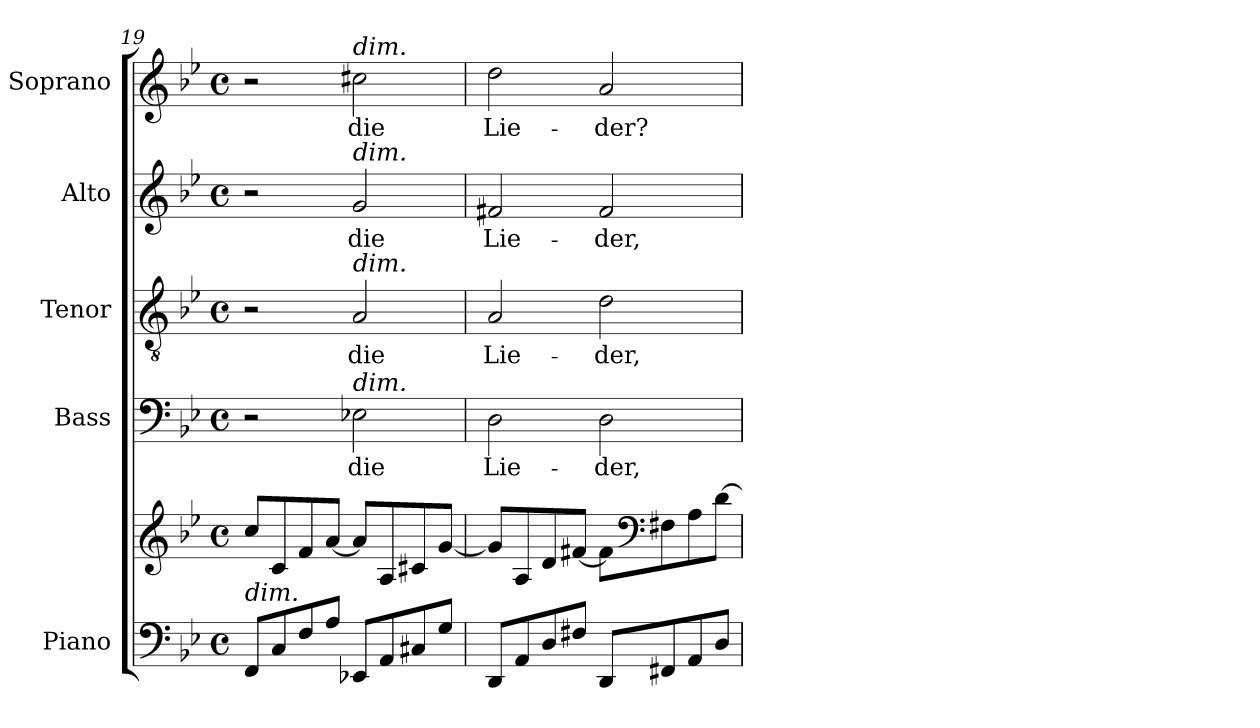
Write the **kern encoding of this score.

**kern	**kern	**kern	**text	**kern	**text	**kern	**text	**kern	**text
*part5	*part5	*part4	*part4	*part3	*part3	*part2	*part2	*part1	*part1
*staff6	*staff5	*staff4	*staff4	*staff3	*staff3	*staff2	*staff2	*staff1	*staff1
*I"Piano	*	*I"Bass	*	*I"Tenor	*	*I"Alto	*	*I"Soprano	*
*I'Pno	*	*	*	*	*	*	*	*I'Pno	*
!!LO:LB:g=z
*clefF4	*clefG2	*clefF4	*	*clefGv2	*	*clefG2	*	*clefG2	*
*k[b-e-]	*k[b-e-]	*k[b-e-]	*	*k[b-e-]	*	*k[b-e-]	*	*k[b-e-]	*
*B-:	*B-:	*B-:	*	*B-:	*	*B-:	*	*B-:	*
*M4/4	*M4/4	*M4/4	*	*M4/4	*	*M4/4	*	*M4/4	*
*met(c)	*met(c)	*met(c)	*	*met(c)	*	*met(c)	*	*met(c)	*
=19	=19	=19	=19	=19	=19	=19	=19	=19	=19
!LO:TX:a:i:t=dim.	!	!	!	!	!	!	!	!	!
8FF/L	8cc/L	2r	.	2r	.	2r	.	2r	.
8C/	8c/	.	.	.	.	.	.	.	.
8F/	8f/	.	.	.	.	.	.	.	.
8A/J	[8a/J	.	.	.	.	.	.	.	.
!	!	!	!	!	!	!	!	!LO:TX:a:i:t=dim.	!
!	!	!	!	!	!	!LO:TX:a:i:t=dim.	!	!	!
!	!	!	!	!LO:TX:a:i:t=dim.	!	!	!	!	!
!	!	!LO:TX:a:i:t=dim.	!	!	!	!	!	!	!
!	!	!	!LO:LY:b	!	!LO:LY:b	!	!LO:LY:b	!	!LO:LY:b
8EE-X/L	8a/L]	2E-X\	die	2A/	die	2g/	die	2cc#X\	die
8AA/	8A/	.	.	.	.	.	.	.	.
8C#X/	8c#X/	.	.	.	.	.	.	.	.
8G/J	[8g/J	.	.	.	.	.	.	.	.
=20	=20	=20	=20	=20	=20	=20	=20	=20	=20
!	!	!	!LO:LY:b	!	!LO:LY:b	!	!LO:LY:b	!	!LO:LY:b
8DD/L	8g/L]	2D\	Lie-	2A/	Lie-	2f#X/	Lie-	2dd\	Lie-
8AA/	8A/	.	.	.	.	.	.	.	.
8D/	8d/	.	.	.	.	.	.	.	.
8F#X/J	[8f#X/J	.	.	.	.	.	.	.	.
!	!	!	!LO:LY:b	!	!LO:LY:b	!	!LO:LY:b	!	!LO:LY:b
8DD/L	8f#\L]	2D\	-der,	2d\	-der,	2f#/	-der,	2a/	-der?
*	*clefF4	*	*	*	*	*	*	*	*
8FF#X/	8F#X\	.	.	.	.	.	.	.	.
8AA/	8A\	.	.	.	.	.	.	.	.
8D/J	[8d\J	.	.	.	.	.	.	.	.
=	=	=	=	=	=	=	=	=	=
*-	*-	*-	*-	*-	*-	*-	*-	*-	*-
